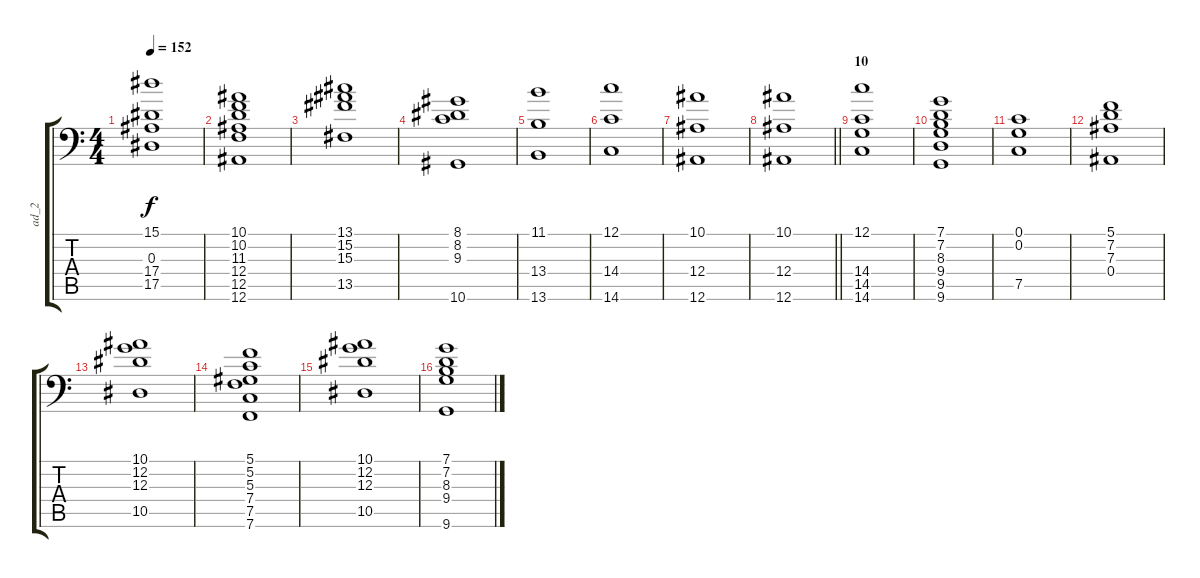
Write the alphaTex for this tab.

\track ("ad_2" "ad_2") {instrument synthstrings1}
\staff {score tabs}
\tuning (C4 G3 Eb3 Bb2 F2 Bb1) {hide}
\ts (4 4)
\tempo 152
\clef f4
\ks c
(15.1 0.3 17.4 17.5).1{dy f} |
(10.1 10.2 11.3 12.4 12.5 12.6).1 |
(13.1 15.2 15.3 13.5).1 |
(8.1 8.2 9.3 10.6).1 |
(11.1 13.4 13.6).1 |
(12.1 14.4 14.6).1 |
(10.1 12.4 12.6).1 |
\barLineRight lightlight
(10.1 12.4 12.6).1 |
\section ("" "10")
(12.1 14.4 14.5 14.6).1 |
(7.1 7.2 8.3 9.4 9.5 9.6).1 |
(0.1 0.2 7.5).1 |
(5.1 7.2 7.3 0.4).1 |
(10.1 12.2 12.3 10.5).1 |
(5.1 5.2 5.3 7.4 7.5 7.6).1 |
(10.1 12.2 12.3 10.5).1 |
(7.1 7.2 8.3 9.4 9.6).1
